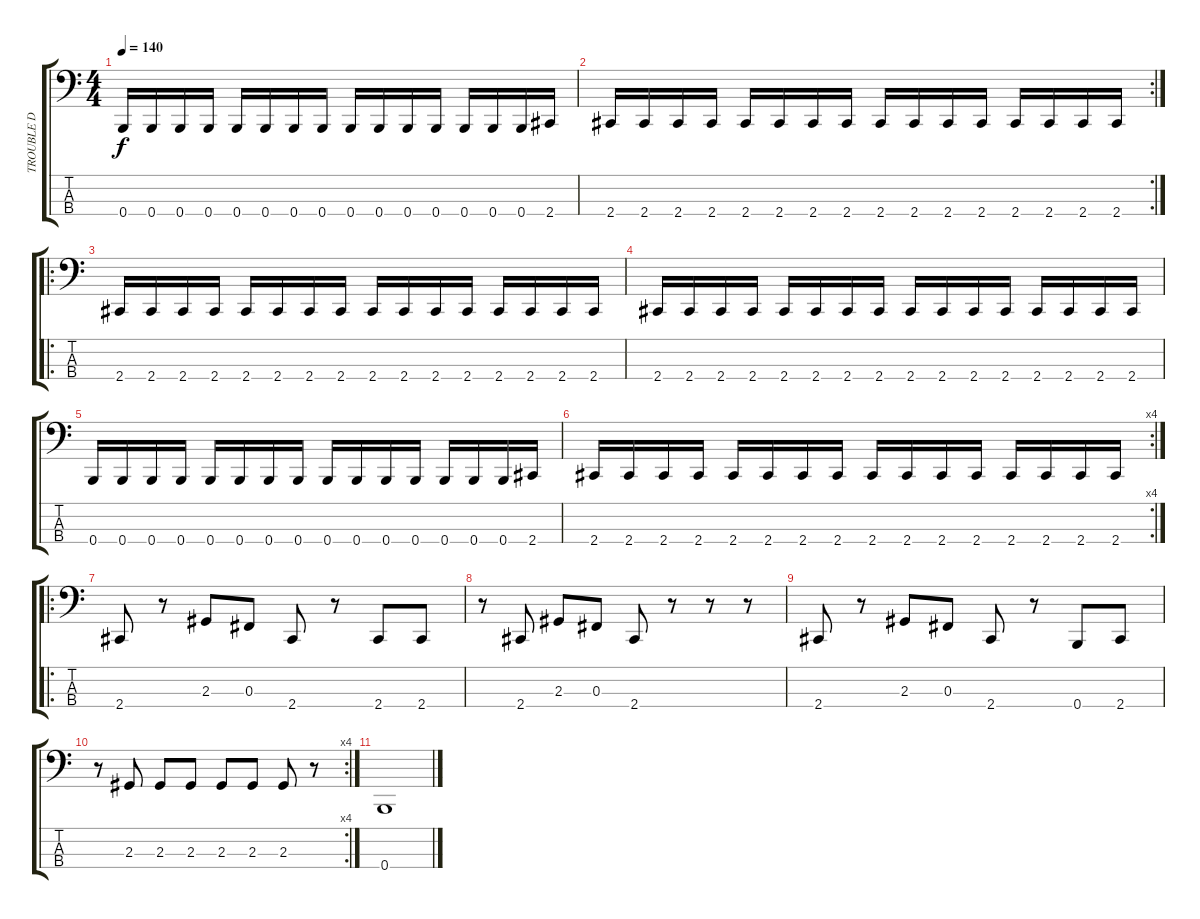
\track ("TROUBLE D" "TROUBLE D") {instrument electricbassfinger}
\staff {score tabs}
\tuning (E2 B1 Gb1 B0) {hide}
\ts (4 4)
\tempo 140
\clef f4
\ks c
0.4.16{dy f} 0.4.16 0.4.16 0.4.16 0.4.16 0.4.16 0.4.16 0.4.16 0.4.16 0.4.16 0.4.16 0.4.16 0.4.16 0.4.16 0.4.16 2.4.16 |
\rc 2
2.4.16 2.4.16 2.4.16 2.4.16 2.4.16 2.4.16 2.4.16 2.4.16 2.4.16 2.4.16 2.4.16 2.4.16 2.4.16 2.4.16 2.4.16 2.4.16 |
\ro
2.4.16 2.4.16 2.4.16 2.4.16 2.4.16 2.4.16 2.4.16 2.4.16 2.4.16 2.4.16 2.4.16 2.4.16 2.4.16 2.4.16 2.4.16 2.4.16 |
2.4.16 2.4.16 2.4.16 2.4.16 2.4.16 2.4.16 2.4.16 2.4.16 2.4.16 2.4.16 2.4.16 2.4.16 2.4.16 2.4.16 2.4.16 2.4.16 |
0.4.16 0.4.16 0.4.16 0.4.16 0.4.16 0.4.16 0.4.16 0.4.16 0.4.16 0.4.16 0.4.16 0.4.16 0.4.16 0.4.16 0.4.16 2.4.16 |
\rc 4
2.4.16 2.4.16 2.4.16 2.4.16 2.4.16 2.4.16 2.4.16 2.4.16 2.4.16 2.4.16 2.4.16 2.4.16 2.4.16 2.4.16 2.4.16 2.4.16 |
\ro
2.4.8 r.8 2.3.8 0.3.8 2.4.8 r.8 2.4.8 2.4.8 |
r.8 2.4.8 2.3.8 0.3.8 2.4.8 r.8 r.8 r.8 |
2.4.8 r.8 2.3.8 0.3.8 2.4.8 r.8 0.4.8 2.4.8 |
\rc 4
r.8 2.3.8 2.3.8 2.3.8 2.3.8 2.3.8 2.3.8 r.8 |
0.4.1
